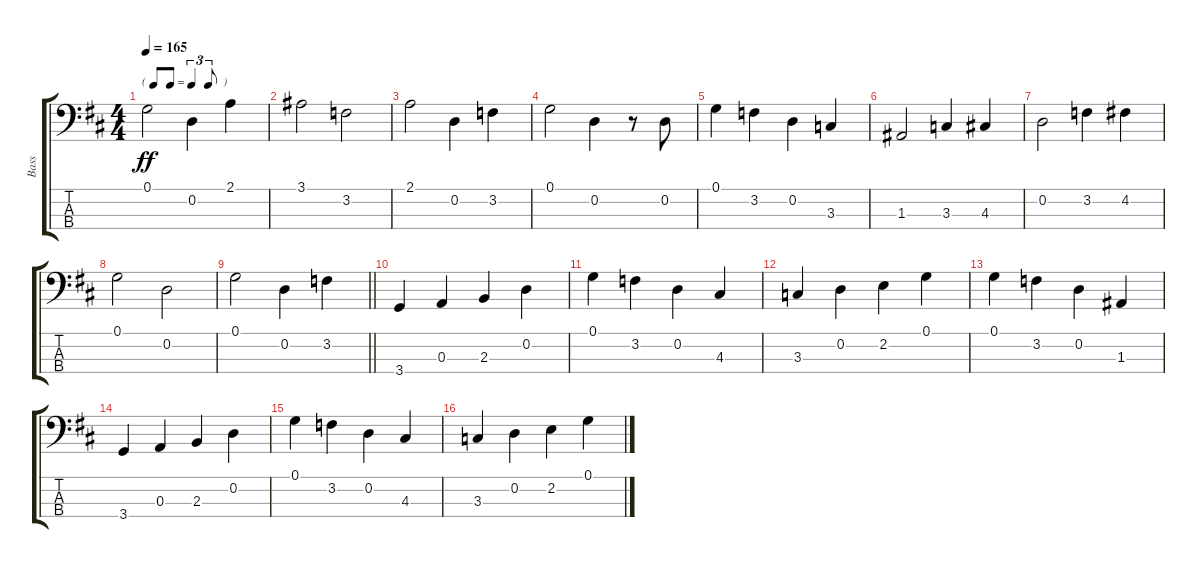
\track ("Bass" "Bass") {instrument electricbasspick}
\staff {score tabs}
\tuning (G2 D2 A1 E1) {hide}
\ts (4 4)
\tf triplet8th
\tempo 165
\clef f4
\ks d
0.1.2{dy ff} 0.2.4 2.1.4 |
3.1.2 3.2.2 |
2.1.2 0.2.4 3.2.4 |
0.1.2 0.2.4 r.8 0.2.8 |
0.1.4 3.2.4 0.2.4 3.3.4 |
1.3.2 3.3.4 4.3.4 |
0.2.2 3.2.4 4.2.4 |
0.1.2 0.2.2 |
\barLineRight lightlight
0.1.2 0.2.4 3.2.4 |
3.4.4 0.3.4 2.3.4 0.2.4 |
0.1.4 3.2.4 0.2.4 4.3.4 |
3.3.4 0.2.4 2.2.4 0.1.4 |
0.1.4 3.2.4 0.2.4 1.3.4 |
3.4.4 0.3.4 2.3.4 0.2.4 |
0.1.4 3.2.4 0.2.4 4.3.4 |
3.3.4 0.2.4 2.2.4 0.1.4
